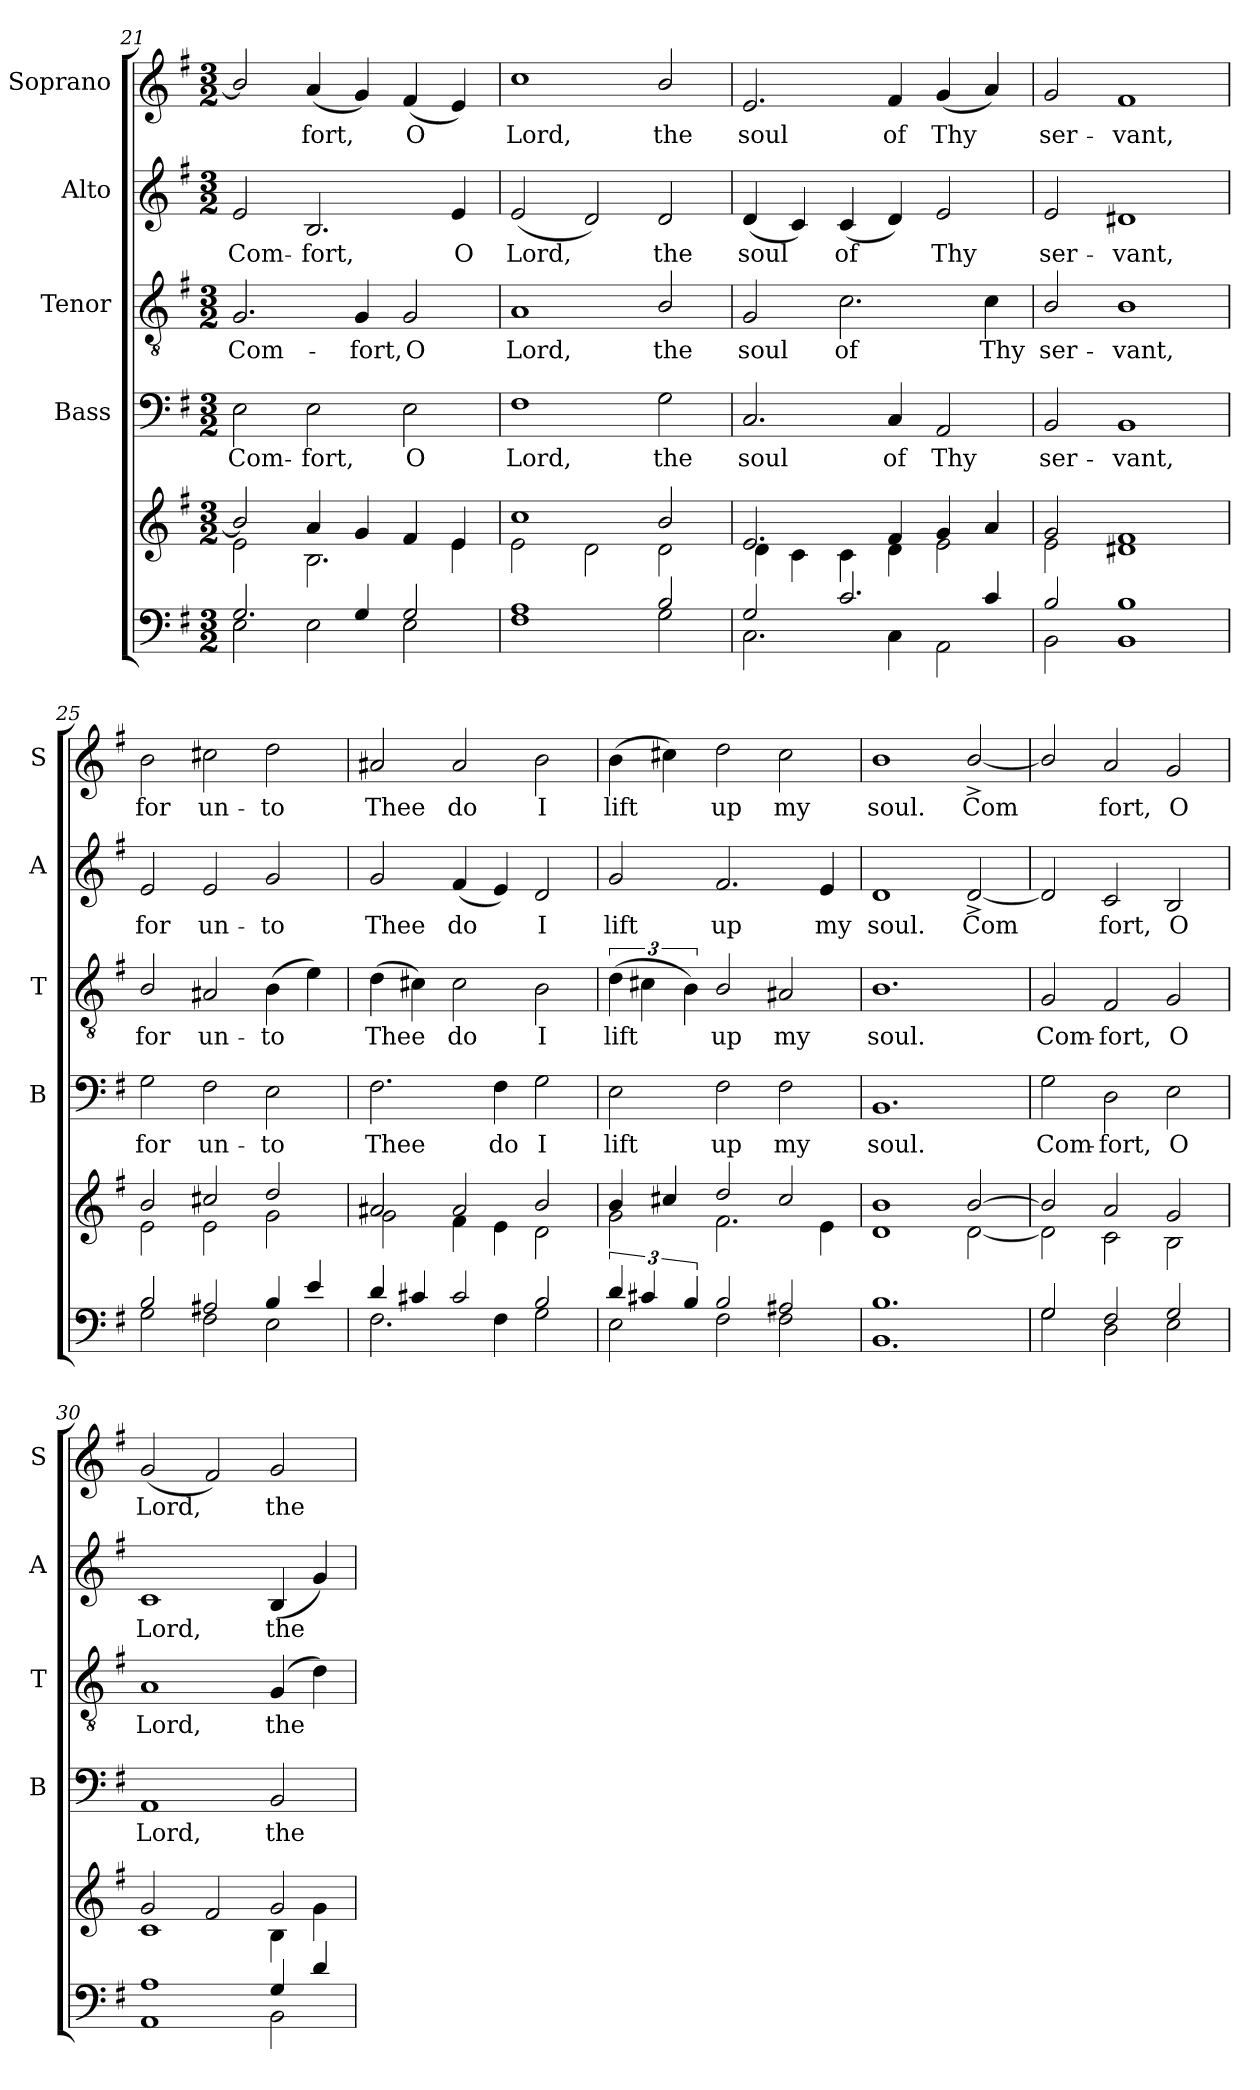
**kern	**kern	**kern	**text	**kern	**text	**kern	**text	**kern	**text
*part6	*part5	*part4	*part4	*part3	*part3	*part2	*part2	*part1	*part1
*staff6	*staff5	*staff4	*staff4	*staff3	*staff3	*staff2	*staff2	*staff1	*staff1
*	*	*I"Bass	*	*I"Tenor	*	*I"Alto	*	*I"Soprano	*
*	*	*I'B	*	*I'T	*	*I'A	*	*I'S	*
*clefF4	*clefG2	*clefF4	*	*clefGv2	*	*clefG2	*	*clefG2	*
*k[f#]	*k[f#]	*k[f#]	*	*k[f#]	*	*k[f#]	*	*k[f#]	*
*G:	*G:	*G:	*	*G:	*	*G:	*	*G:	*
*M3/2	*M3/2	*M3/2	*	*M3/2	*	*M3/2	*	*M3/2	*
=21	=21	=21	=21	=21	=21	=21	=21	=21	=21
*^	*^	*	*	*	*	*	*	*	*
!	!	!	!	!	!LO:LY:b	!	!LO:LY:b	!	!LO:LY:b	!	!
2.G/	2E\	2b/]	2e\	2E\	Com-	2.G/	Com-	2e/	Com-	2b/]	.
!	!	!	!	!	!LO:LY:b	!	!	!	!LO:LY:b	!	!LO:LY:b
.	2E\	4a/	2.B\	2E\	-fort,	.	.	2.B/	-fort,	(<4a/	fort,
!	!	!	!	!	!	!	!LO:LY:b	!	!	!	!
4G/	.	4g/	.	.	.	4G/	-fort,	.	.	4g/)	.
!	!	!	!	!	!LO:LY:b	!	!LO:LY:b	!	!	!	!LO:LY:b
2G/	2E\	4f#/	.	2E\	O	2G/	O	.	.	(<4f#/	O
!	!	!	!	!	!	!	!	!	!LO:LY:b	!	!
.	.	4e/	4e\	.	.	.	.	4e/	O	4e/)	.
=22	=22	=22	=22	=22	=22	=22	=22	=22	=22	=22	=22
!	!	!	!	!	!LO:LY:b	!	!LO:LY:b	!	!LO:LY:b	!	!LO:LY:b
1A	1F#	1cc	2e\	1F#	Lord,	1A	Lord,	(<2e/	Lord,	1cc	Lord,
.	.	.	2d\	.	.	.	.	2d/)	.	.	.
!	!	!	!	!	!LO:LY:b	!	!LO:LY:b	!	!LO:LY:b	!	!LO:LY:b
2B/	2G\	2b/	2d\	2G\	the	2B/	the	2d/	the	2b/	the
=23	=23	=23	=23	=23	=23	=23	=23	=23	=23	=23	=23
!	!	!	!	!	!LO:LY:b	!	!LO:LY:b	!	!LO:LY:b	!	!LO:LY:b
2G/	2.C\	2.e/	4d\	2.C/	soul	2G/	soul	(<4d/	soul	2.e/	soul
.	.	.	4c\	.	.	.	.	4c/)	.	.	.
!	!	!	!	!	!	!	!LO:LY:b	!	!LO:LY:b	!	!
2.c/	.	.	4c\	.	.	2.c\	of	(<4c/	of	.	.
!	!	!	!	!	!LO:LY:b	!	!	!	!	!	!LO:LY:b
.	4C\	4f#/	4d\	4C/	of	.	.	4d/)	.	4f#/	of
!	!	!	!	!	!LO:LY:b	!	!	!	!LO:LY:b	!	!LO:LY:b
.	2AA\	4g/	2e\	2AA/	Thy	.	.	2e/	Thy	(<4g/	Thy
!	!	!	!	!	!	!	!LO:LY:b	!	!	!	!
4c/	.	4a/	.	.	.	4c\	Thy	.	.	4a/)	.
=24	=24	=24	=24	=24	=24	=24	=24	=24	=24	=24	=24
!	!	!	!	!	!LO:LY:b	!	!LO:LY:b	!	!LO:LY:b	!	!LO:LY:b
2B/	2BB\	2g/	2e\	2BB/	ser-	2B/	ser-	2e/	ser-	2g/	ser-
!	!	!	!	!	!LO:LY:b	!	!LO:LY:b	!	!LO:LY:b	!	!LO:LY:b
1B	1BB	1f#	1d#X	1BB	-vant,	1B	-vant,	1d#X	-vant,	1f#	-vant,
=25	=25	=25	=25	=25	=25	=25	=25	=25	=25	=25	=25
!	!	!	!	!	!LO:LY:b	!	!LO:LY:b	!	!LO:LY:b	!	!LO:LY:b
2B/	2G\	2b/	2e\	2G\	for	2B/	for	2e/	for	2b\	for
!	!	!	!	!	!LO:LY:b	!	!LO:LY:b	!	!LO:LY:b	!	!LO:LY:b
2A#X/	2F#\	2cc#X/	2e\	2F#\	un-	2A#X/	un-	2e/	un-	2cc#X\	un-
!	!	!	!	!	!LO:LY:b	!	!LO:LY:b	!	!LO:LY:b	!	!LO:LY:b
4B/	2E\	2dd/	2g\	2E\	-to	(>4B\	-to	2g/	-to	2dd\	-to
4e/	.	.	.	.	.	4e\)	.	.	.	.	.
!!LO:PB:g=z
=26	=26	=26	=26	=26	=26	=26	=26	=26	=26	=26	=26
!	!	!	!	!	!LO:LY:b	!	!LO:LY:b	!	!LO:LY:b	!	!LO:LY:b
4d/	2.F#\	2a#X/	2g\	2.F#\	Thee	(>4d\	Thee	2g/	Thee	2a#X/	Thee
4c#X/	.	.	.	.	.	4c#X\)	.	.	.	.	.
!	!	!	!	!	!	!	!LO:LY:b	!	!LO:LY:b	!	!LO:LY:b
2c#/	.	2a#/	4f#\	.	.	2c#\	do	(<4f#/	do	2a#/	do
!	!	!	!	!	!LO:LY:b	!	!	!	!	!	!
.	4F#\	.	4e\	4F#\	do	.	.	4e/)	.	.	.
!	!	!	!	!	!LO:LY:b	!	!LO:LY:b	!	!LO:LY:b	!	!LO:LY:b
2B/	2G\	2b/	2d\	2G\	I	2B\	I	2d/	I	2b\	I
=27	=27	=27	=27	=27	=27	=27	=27	=27	=27	=27	=27
!	!	!	!	!	!LO:LY:b	!	!LO:LY:b	!	!LO:LY:b	!	!LO:LY:b
6d/	2E\	4b/	2g\	2E\	lift	(>6d\	lift	2g/	lift	(>4b\	lift
6c#X/	.	.	.	.	.	6c#X\	.	.	.	.	.
.	.	4cc#X/	.	.	.	.	.	.	.	4cc#X\)	.
6B/	.	.	.	.	.	6B\)	.	.	.	.	.
!	!	!	!	!	!LO:LY:b	!	!LO:LY:b	!	!LO:LY:b	!	!LO:LY:b
2B/	2F#\	2dd/	2.f#\	2F#\	up	2B/	up	2.f#/	up	2dd\	up
!	!	!	!	!	!LO:LY:b	!	!LO:LY:b	!	!	!	!LO:LY:b
2A#X/	2F#\	2cc#/	.	2F#\	my	2A#X/	my	.	.	2cc#\	my
!	!	!	!	!	!	!	!	!	!LO:LY:b	!	!
.	.	.	4e\	.	.	.	.	4e/	my	.	.
=28	=28	=28	=28	=28	=28	=28	=28	=28	=28	=28	=28
!	!	!	!	!	!LO:LY:b	!	!LO:LY:b	!	!LO:LY:b	!	!LO:LY:b
1.B	1.BB	1b	1d	1.BB	soul.	1.B	soul.	1d	soul.	1b	soul.
!	!	!	!	!	!	!	!	!	!LO:LY:b	!	!LO:LY:b
.	.	[>2b/	[<2d\	.	.	.	.	[2d^</	Com­	[2b^>/	Com­
=29	=29	=29	=29	=29	=29	=29	=29	=29	=29	=29	=29
!	!	!	!	!	!LO:LY:b	!	!LO:LY:b	!	!	!	!
2G/	2G\	2b/]	2d\]	2G\	Com-	2G/	Com-	2d/]	.	2b/]	.
!	!	!	!	!	!LO:LY:b	!	!LO:LY:b	!	!LO:LY:b	!	!LO:LY:b
2F#/	2D\	2a/	2c\	2D\	-fort,	2F#/	-fort,	2c/	fort,	2a/	fort,
!	!	!	!	!	!LO:LY:b	!	!LO:LY:b	!	!LO:LY:b	!	!LO:LY:b
2G/	2E\	2g/	2B\	2E\	O	2G/	O	2B/	O	2g/	O
=30	=30	=30	=30	=30	=30	=30	=30	=30	=30	=30	=30
!	!	!	!	!	!LO:LY:b	!	!LO:LY:b	!	!LO:LY:b	!	!LO:LY:b
1A	1AA	2g/	1c	1AA	Lord,	1A	Lord,	1c	Lord,	(<2g/	Lord,
.	.	2f#/	.	.	.	.	.	.	.	2f#/)	.
!	!	!	!	!	!LO:LY:b	!	!LO:LY:b	!	!LO:LY:b	!	!LO:LY:b
4G/	2BB\	2g/	4B\	2BB/	the	(>4G/	the	(<4B/	the	2g/	the
4d/	.	.	4g\	.	.	4d\)	.	4g/)	.	.	.
*v	*v	*	*	*	*	*	*	*	*	*	*
*	*v	*v	*	*	*	*	*	*	*	*
=	=	=	=	=	=	=	=	=	=
*-	*-	*-	*-	*-	*-	*-	*-	*-	*-
